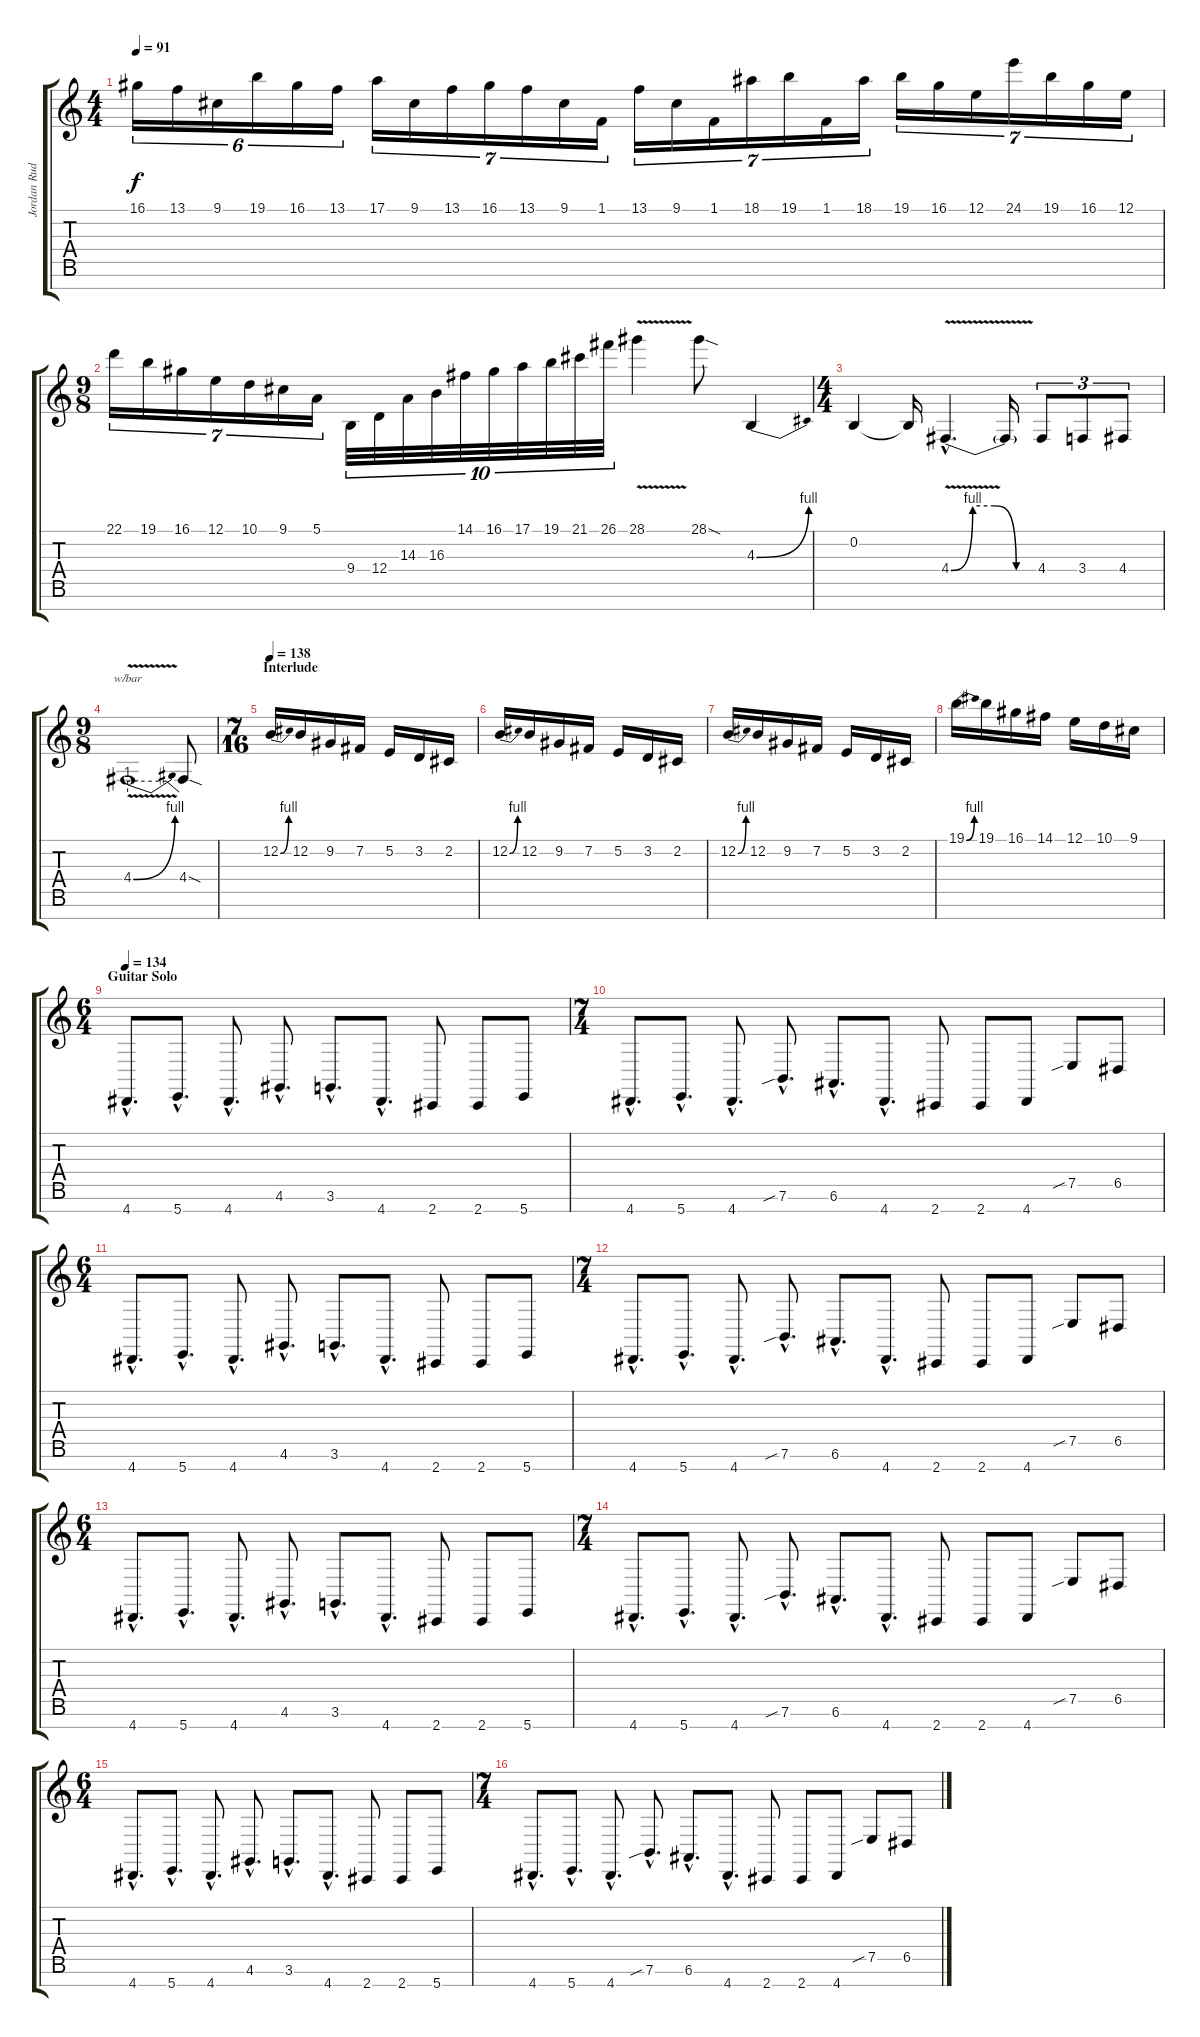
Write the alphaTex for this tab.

\track ("Jordan Rudess" "Jordan Rud") {instrument lead1square}
\staff {score tabs}
\tuning (E4 B3 G3 D3 A2 E2 B1) {hide}
\ts (4 4)
\tempo 91
\clef g2
\ks c
16.1.16{tu (6 4) dy f} 13.1.16{tu (6 4)} 9.1.16{tu (6 4)} 19.1.16{tu (6 4)} 16.1.16{tu (6 4)} 13.1.16{tu (6 4)} 17.1.16{tu (7 4)} 9.1.16{tu (7 4)} 13.1.16{tu (7 4)} 16.1.16{tu (7 4)} 13.1.16{tu (7 4)} 9.1.16{tu (7 4)} 1.1.16{tu (7 4)} 13.1.16{tu (7 4)} 9.1.16{tu (7 4)} 1.1.16{tu (7 4)} 18.1.16{tu (7 4)} 19.1.16{tu (7 4)} 1.1.16{tu (7 4)} 18.1.16{tu (7 4)} 19.1.16{tu (7 4)} 16.1.16{tu (7 4)} 12.1.16{tu (7 4)} 24.1.16{tu (7 4)} 19.1.16{tu (7 4)} 16.1.16{tu (7 4)} 12.1.16{tu (7 4)} |
\ts (9 8)
22.1.16{tu (7 4)} 19.1.16{tu (7 4)} 16.1.16{tu (7 4)} 12.1.16{tu (7 4)} 10.1.16{tu (7 4)} 9.1.16{tu (7 4)} 5.1.16{tu (7 4)} 9.4.32{tu (10 8)} 12.4.32{tu (10 8)} 14.3.32{tu (10 8)} 16.3.32{tu (10 8)} 14.1.32{tu (10 8)} 16.1.32{tu (10 8)} 17.1.32{tu (10 8)} 19.1.32{tu (10 8)} 21.1.32{tu (10 8)} 26.1.32{tu (10 8)} 28.1{v}.4 28.1{sod}.8 4.3{be (bend 0 0 60 4)}.4 |
\ts (4 4)
0.2.4 0.2{t}.16 4.4{be (custom 0 0 15 4 30 4 45 0 60 0) v hac}.4{d} 4.4{t}.16 4.4.8{tu (3 2)} 3.4.8{tu (3 2)} 4.4.8{tu (3 2)} |
\ts (9 8)
4.4{be (bend 0 0 60 4) v}.1{tbe (custom default 0 4 45 4 60 0)} 4.4{sod}.8 |
\ts (7 16)
\section ("" "Interlude")
\tempo 138
12.2{be (bend 0 0 60 4)}.16 12.2.16 9.2.16 7.2.16 5.2.16 3.2.16 2.2.16 |
12.2{be (bend 0 0 60 4)}.16 12.2.16 9.2.16 7.2.16 5.2.16 3.2.16 2.2.16 |
12.2{be (bend 0 0 60 4)}.16 12.2.16 9.2.16 7.2.16 5.2.16 3.2.16 2.2.16 |
19.1{be (bend 0 0 60 4)}.16 19.1.16 16.1.16 14.1.16 12.1.16 10.1.16 9.1.16 |
\ts (6 4)
\section ("" "Guitar Solo")
\tempo 134
4.7{hac}.8{d} 5.7{hac}.8{d} 4.7{hac}.8{d} 4.6{hac}.8{d} 3.6{hac}.8{d} 4.7{hac}.8{d} 2.7.8 2.7.8 5.7.8 |
\ts (7 4)
4.7{hac}.8{d} 5.7{hac}.8{d} 4.7{hac}.8{d} 7.6{sib hac}.8{d} 6.6{hac}.8{d} 4.7{hac}.8{d} 2.7.8 2.7.8 4.7.8 7.5{sib}.8 6.5.8 |
\ts (6 4)
4.7{hac}.8{d} 5.7{hac}.8{d} 4.7{hac}.8{d} 4.6{hac}.8{d} 3.6{hac}.8{d} 4.7{hac}.8{d} 2.7.8 2.7.8 5.7.8 |
\ts (7 4)
4.7{hac}.8{d} 5.7{hac}.8{d} 4.7{hac}.8{d} 7.6{sib hac}.8{d} 6.6{hac}.8{d} 4.7{hac}.8{d} 2.7.8 2.7.8 4.7.8 7.5{sib}.8 6.5.8 |
\ts (6 4)
4.7{hac}.8{d} 5.7{hac}.8{d} 4.7{hac}.8{d} 4.6{hac}.8{d} 3.6{hac}.8{d} 4.7{hac}.8{d} 2.7.8 2.7.8 5.7.8 |
\ts (7 4)
4.7{hac}.8{d} 5.7{hac}.8{d} 4.7{hac}.8{d} 7.6{sib hac}.8{d} 6.6{hac}.8{d} 4.7{hac}.8{d} 2.7.8 2.7.8 4.7.8 7.5{sib}.8 6.5.8 |
\ts (6 4)
4.7{hac}.8{d} 5.7{hac}.8{d} 4.7{hac}.8{d} 4.6{hac}.8{d} 3.6{hac}.8{d} 4.7{hac}.8{d} 2.7.8 2.7.8 5.7.8 |
\ts (7 4)
4.7{hac}.8{d} 5.7{hac}.8{d} 4.7{hac}.8{d} 7.6{sib hac}.8{d} 6.6{hac}.8{d} 4.7{hac}.8{d} 2.7.8 2.7.8 4.7.8 7.5{sib}.8 6.5.8
